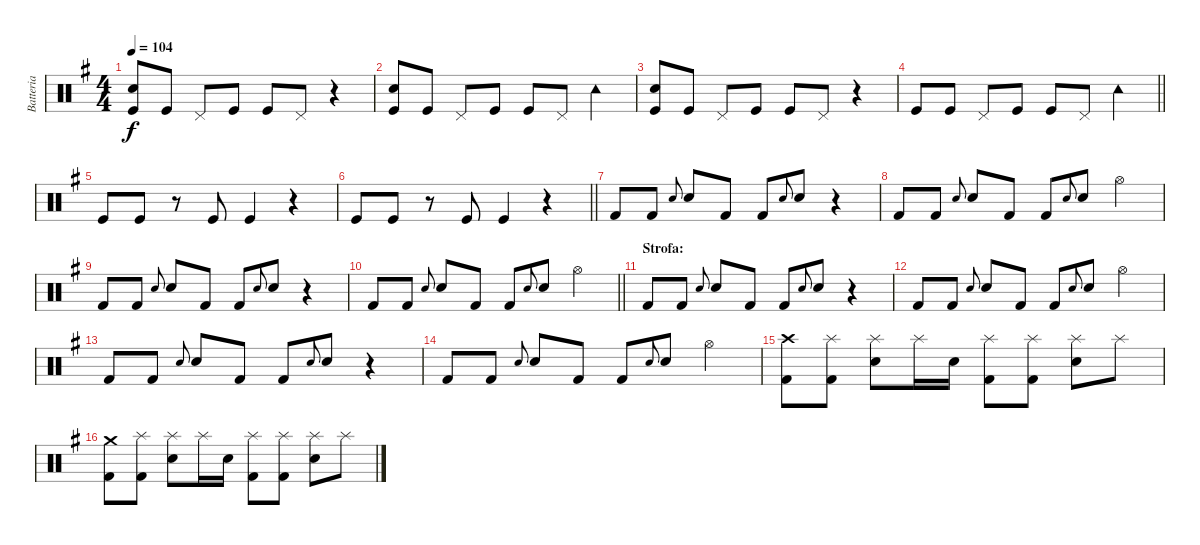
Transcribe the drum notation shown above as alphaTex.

\track ("Batteria" "Batteria") {instrument percussion}
\staff {score}
\articulation defaults
\ts (4 4)
\tempo 104
\clef neutral
\ks g
("Kick (hit)" "Metronome (bell)").8{dy f} "Kick (hit)".8 "Pedal Hi-Hat (hit)".8 "Kick (hit)".8 "Kick (hit)".8 "Pedal Hi-Hat (hit)".8 r.4 |
("Kick (hit)" "Metronome (bell)").8 "Kick (hit)".8 "Pedal Hi-Hat (hit)".8 "Kick (hit)".8 "Kick (hit)".8 "Pedal Hi-Hat (hit)".8 "Tambourine (hit)".4 |
("Kick (hit)" "Metronome (bell)").8 "Kick (hit)".8 "Pedal Hi-Hat (hit)".8 "Kick (hit)".8 "Kick (hit)".8 "Pedal Hi-Hat (hit)".8 r.4 |
\barLineRight lightlight "Kick (hit)".8 "Kick (hit)".8 "Pedal Hi-Hat (hit)".8 "Kick (hit)".8 "Kick (hit)".8 "Pedal Hi-Hat (hit)".8 "Tambourine (hit)".4
|
"Kick (hit)".8 "Kick (hit)".8 r.8 "Kick (hit)".8 "Kick (hit)".4 r.4 |
\barLineRight lightlight "Kick (hit)".8 "Kick (hit)".8
r.8 "Kick (hit)".8 "Kick (hit)".4 r.4 |
\section ("" "")
"Kick (hit) 2".8{volume 16} "Kick (hit) 2".8 "Snare (hit) 2".8{gr onbeat} "Snare (hit) 2".8 "Kick (hit) 2".8 "Kick (hit) 2".8 "Snare (hit) 2".8{gr onbeat} "Snare (hit) 2".8 r.4 |
"Kick (hit) 2".8 "Kick (hit) 2".8 "Snare (hit) 2".8{gr onbeat} "Snare (hit) 2".8 "Kick (hit) 2".8 "Kick (hit) 2".8 "Snare (hit) 2".8{gr onbeat} "Snare (hit) 2".8 "Hi-Hat (open)".4 |
"Kick (hit) 2".8 "Kick (hit) 2".8 "Snare (hit) 2".8{gr onbeat} "Snare (hit) 2".8 "Kick (hit) 2".8 "Kick (hit) 2".8 "Snare (hit) 2".8{gr onbeat} "Snare (hit) 2".8 r.4 |
\barLineRight lightlight "Kick (hit) 2".8 "Kick (hit) 2".8 "Snare (hit) 2".8{gr onbeat} "Snare (hit) 2".8 "Kick (hit) 2".8 "Kick (hit) 2".8 "Snare (hit) 2".8{gr onbeat} "Snare (hit) 2".8 "Hi-Hat (open)".4
|
\section ("" "Strofa:")
"Kick (hit) 2".8 "Kick (hit) 2".8 "Snare (hit) 2".8{gr onbeat} "Snare (hit) 2".8 "Kick (hit) 2".8 "Kick (hit) 2".8 "Snare (hit) 2".8{gr onbeat} "Snare (hit) 2".8 r.4 |
"Kick (hit) 2".8 "Kick (hit) 2".8 "Snare (hit) 2".8{gr onbeat} "Snare (hit) 2".8 "Kick (hit) 2".8 "Kick (hit) 2".8 "Snare (hit) 2".8{gr onbeat} "Snare (hit) 2".8 "Hi-Hat (open)".4 |
"Kick (hit) 2".8 "Kick (hit) 2".8 "Snare (hit) 2".8{gr onbeat} "Snare (hit) 2".8 "Kick (hit) 2".8 "Kick (hit) 2".8 "Snare (hit) 2".8{gr onbeat} "Snare (hit) 2".8 r.4 |
"Kick (hit) 2".8 "Kick (hit) 2".8 "Snare (hit) 2".8{gr onbeat} "Snare (hit) 2".8 "Kick (hit) 2".8 "Kick (hit) 2".8 "Snare (hit) 2".8{gr onbeat} "Snare (hit) 2".8 "Hi-Hat (open)".4 |
("Kick (hit) 2" "Crash high (hit)").8 ("Kick (hit) 2" "Splash (hit)").8 ("Snare (hit) 2" "Splash (hit)").8 "Splash (hit)".16 "Snare (hit) 2".16 ("Kick (hit) 2" "Splash (hit)").8 ("Kick (hit) 2" "Splash (hit)").8 ("Snare (hit) 2" "Splash (hit)").8 "Splash (hit)".8 |
("Kick (hit) 2" "Crash medium (hit)").8 ("Kick (hit) 2" "Splash (hit)").8 ("Snare (hit) 2" "Splash (hit)").8 "Splash (hit)".16 "Snare (hit) 2".16 ("Kick (hit) 2" "Splash (hit)").8 ("Kick (hit) 2" "Splash (hit)").8 ("Snare (hit) 2" "Splash (hit)").8 "Splash (hit)".8
